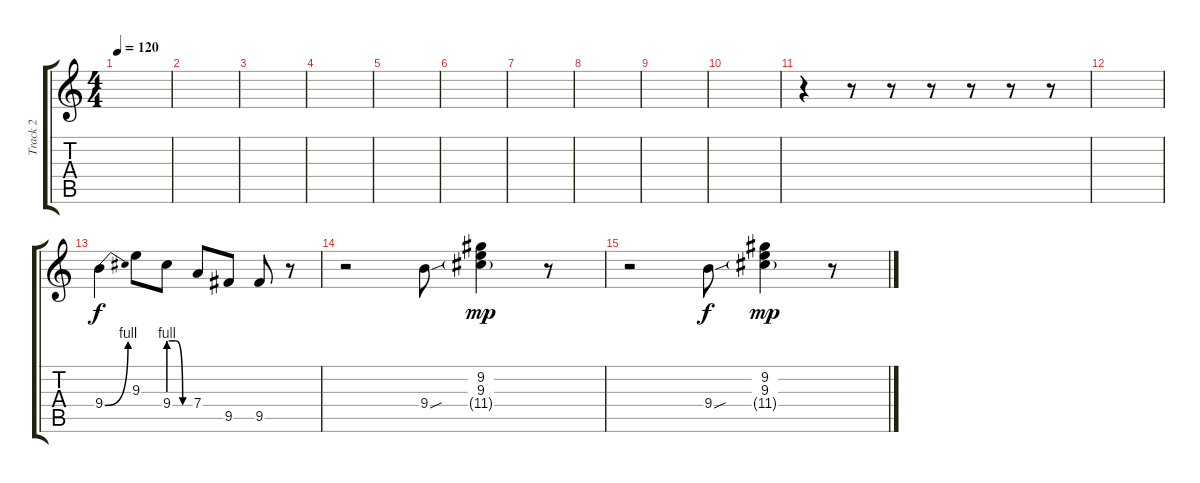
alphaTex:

\track ("Track 2" "Track 2") {instrument overdrivenguitar}
\staff {score tabs}
\tuning (E4 B3 G3 D3 A2 E2) {hide}
\ts (4 4)
\tempo 120
\clef g2
\ks c
|
|
|
|
|
|
|
|
|
|
r.4{volume 5} r.8 r.8 r.8 r.8 r.8 r.8 |
|
9.4{be (bend 0 0 60 4)}.4{dy f volume 13} 9.3.8 9.4{be (custom 0 4 20 4 40 0 60 0)}.8 7.4.8 9.5.8 9.5.8 r.8 |
r.2 9.4{sou}.8 (9.2 9.3 11.4{g}).4{dy mp} r.8 |
r.2 9.4{sou}.8{dy f} (9.2 9.3 11.4{g}).4{dy mp} r.8
